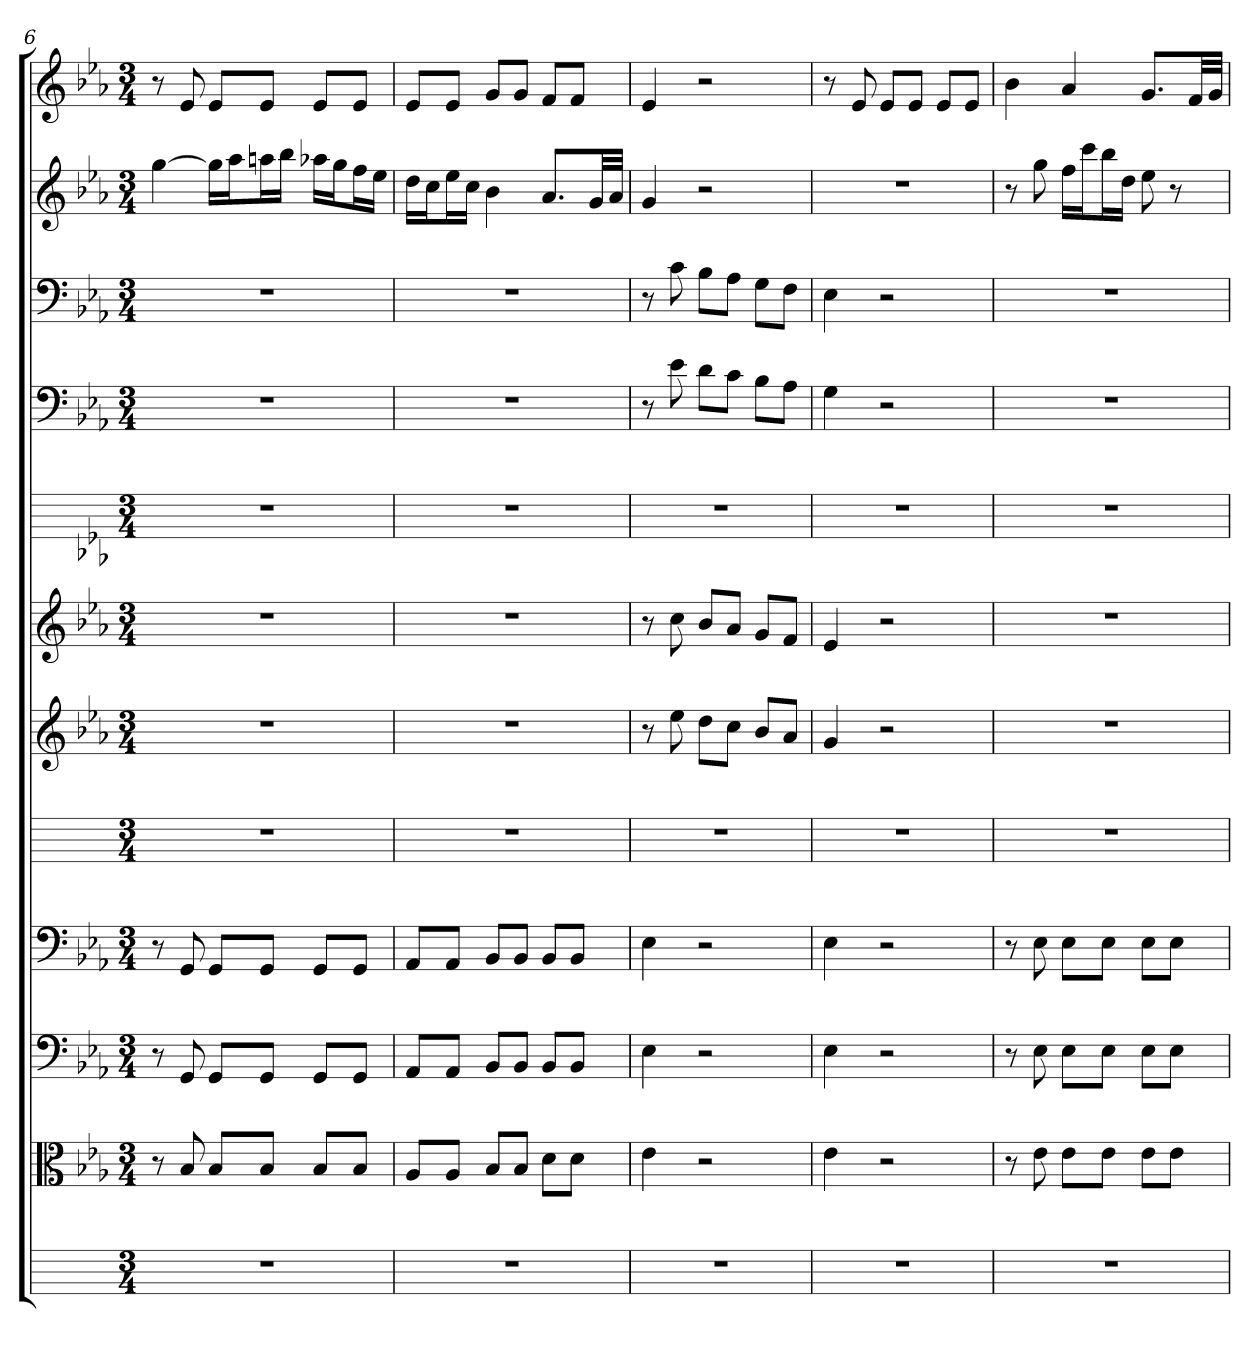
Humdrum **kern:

**kern	**kern	**kern	**kern	**kern	**kern	**kern	**kern	**kern	**kern	**kern	**kern
*part12	*part11	*part10	*part9	*part8	*part7	*part6	*part5	*part4	*part3	*part2	*part1
*staff12	*staff11	*staff10	*staff9	*staff8	*staff7	*staff6	*staff5	*staff4	*staff3	*staff2	*staff1
*	*clefC3	*clefF4	*clefF4	*	*	*	*	*clefF4	*clefF4	*	*
*k[]	*k[b-e-a-]	*k[b-e-a-]	*k[b-e-a-]	*k[]	*k[b-e-a-]	*k[b-e-a-]	*k[b-e-a-]	*k[b-e-a-]	*k[b-e-a-]	*k[b-e-a-]	*k[b-e-a-]
*M3/4	*M3/4	*M3/4	*M3/4	*M3/4	*M3/4	*M3/4	*M3/4	*M3/4	*M3/4	*M3/4	*M3/4
=6	=6	=6	=6	=6	=6	=6	=6	=6	=6	=6	=6
2.r	8r	8r	8r	2.r	2.r	2.r	2.r	2.r	2.r	[4gg	8r
.	8B-	8GG	8GG	.	.	.	.	.	.	.	8e-
.	8B-/L	8GG/L	8GG/L	.	.	.	.	.	.	16ggLL]	8e-L
.	.	.	.	.	.	.	.	.	.	16aa-J	.
.	8B-/J	8GG/J	8GG/J	.	.	.	.	.	.	16aanL	8e-J
.	.	.	.	.	.	.	.	.	.	16bb-JJ	.
.	8B-/L	8GG/L	8GG/L	.	.	.	.	.	.	16aa-XLL	8e-L
.	.	.	.	.	.	.	.	.	.	16ggJ	.
.	8B-/J	8GG/J	8GG/J	.	.	.	.	.	.	16ffL	8e-J
.	.	.	.	.	.	.	.	.	.	16ee-JJ	.
=7	=7	=7	=7	=7	=7	=7	=7	=7	=7	=7	=7
2.r	8A-/L	8AA-/L	8AA-/L	2.r	2.r	2.r	2.r	2.r	2.r	16ddLL	8e-L
.	.	.	.	.	.	.	.	.	.	16ccJ	.
.	8A-/J	8AA-/J	8AA-/J	.	.	.	.	.	.	16ee-L	8e-J
.	.	.	.	.	.	.	.	.	.	16ccJJ	.
.	8B-/L	8BB-/L	8BB-/L	.	.	.	.	.	.	4b-	8gL
.	8B-/J	8BB-/J	8BB-/J	.	.	.	.	.	.	.	8gJ
.	8d\L	8BB-/L	8BB-/L	.	.	.	.	.	.	8.a-L	8fL
.	8d\J	8BB-/J	8BB-/J	.	.	.	.	.	.	.	8fJ
.	.	.	.	.	.	.	.	.	.	32gLL	.
.	.	.	.	.	.	.	.	.	.	32a-JJJ	.
=8	=8	=8	=8	=8	=8	=8	=8	=8	=8	=8	=8
2.r	4e-	4E-	4E-	2.r	8r	8r	2.r	8r	8r	4g	4e-
.	.	.	.	.	8ee-	8cc	.	8e-	8c	.	.
.	2r	2r	2r	.	8ddL	8b-L	.	8d\L	8B-\L	2r	2r
.	.	.	.	.	8ccJ	8a-J	.	8c\J	8A-\J	.	.
.	.	.	.	.	8b-L	8gL	.	8B-\L	8G\L	.	.
.	.	.	.	.	8a-J	8fJ	.	8A-\J	8F\J	.	.
=9	=9	=9	=9	=9	=9	=9	=9	=9	=9	=9	=9
2.r	4e-	4E-	4E-	2.r	4g	4e-	2.r	4G	4E-	2.r	8r
.	.	.	.	.	.	.	.	.	.	.	8e-
.	2r	2r	2r	.	2r	2r	.	2r	2r	.	8e-L
.	.	.	.	.	.	.	.	.	.	.	8e-J
.	.	.	.	.	.	.	.	.	.	.	8e-L
.	.	.	.	.	.	.	.	.	.	.	8e-J
=10	=10	=10	=10	=10	=10	=10	=10	=10	=10	=10	=10
2.r	8r	8r	8r	2.r	2.r	2.r	2.r	2.r	2.r	8r	4b-
.	8e-	8E-	8E-	.	.	.	.	.	.	8gg	.
.	8e-\L	8E-\L	8E-\L	.	.	.	.	.	.	16ffLL	4a-
.	.	.	.	.	.	.	.	.	.	16cccJ	.
.	8e-\J	8E-\J	8E-\J	.	.	.	.	.	.	16bb-L	.
.	.	.	.	.	.	.	.	.	.	16ddJJ	.
.	8e-\L	8E-\L	8E-\L	.	.	.	.	.	.	8ee-	8.gL
.	8e-\J	8E-\J	8E-\J	.	.	.	.	.	.	8r	.
.	.	.	.	.	.	.	.	.	.	.	32fLL
.	.	.	.	.	.	.	.	.	.	.	32gJJJ
=	=	=	=	=	=	=	=	=	=	=	=
*-	*-	*-	*-	*-	*-	*-	*-	*-	*-	*-	*-
